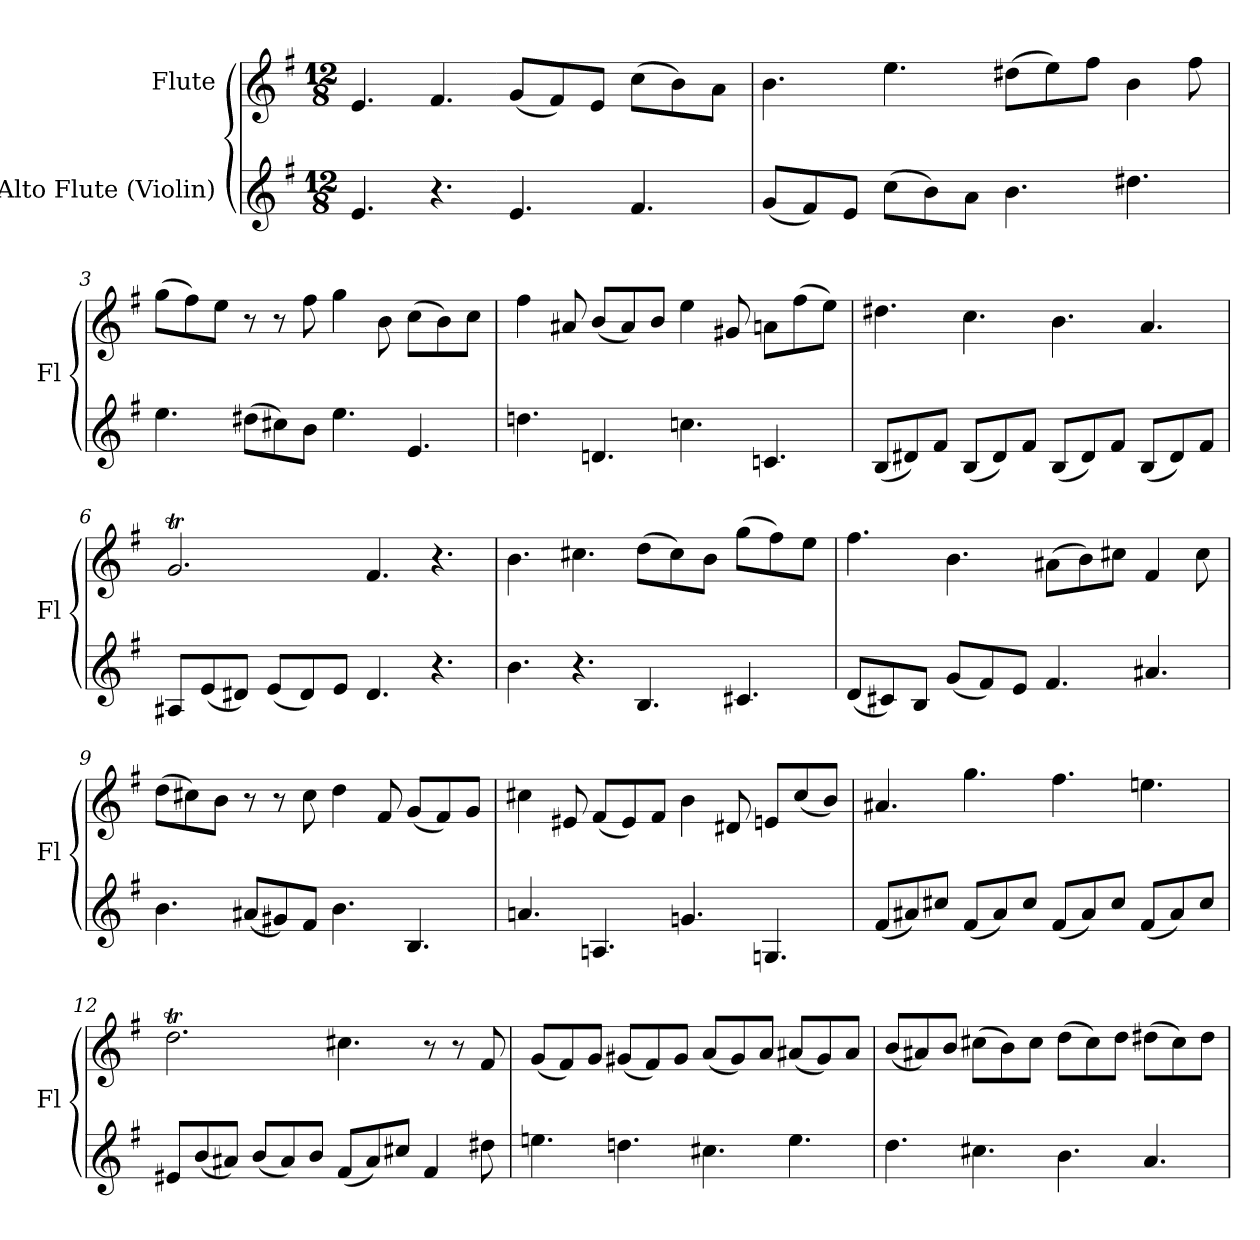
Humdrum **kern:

**kern	**kern
*part2	*part1
*staff2	*staff1
*I"Alto Flute  (Violin)	*I"Flute
*I'Fl	*I'Fl
*clefG2	*clefG2
*k[f#]	*k[f#]
*e:	*e:
*M12/8	*M12/8
*MM174	*MM174
=1	=1
4.e/	4.e/
4.r	4.f#/
4.e/	(8g/L
.	8f#/)
.	8e/J
4.f#/	(8cc\L
.	8b\)
.	8a\J
=2	=2
(8g/L	4.b\
8f#/)	.
8e/J	.
(8cc\L	4.ee\
8b\)	.
8a\J	.
4.b\	(8dd#X\L
.	8ee\)
.	8ff#\J
4.dd#X\	4b\
.	8ff#\
!!LO:LB:g=z
=3	=3
4.ee\	(8gg\L
.	8ff#\)
.	8ee\J
(8dd#X\L	8r
8cc#X\)	8r
8b\J	8ff#\
4.ee\	4gg\
.	8b\
4.e/	(8cc\L
.	8b\)
.	8cc\J
=4	=4
4.ddn\	4ff#\
.	8a#X/
4.dn/	(8b/L
.	8a#/)
.	8b/J
4.ccn\	4ee\
.	8g#X/
4.cn/	8an\L
.	(8ff#\
.	8ee\J)
=5	=5
(8B/L	4.dd#X\
8d#X/)	.
8f#/J	.
(8B/L	4.cc\
8d#/)	.
8f#/J	.
(8B/L	4.b\
8d#/)	.
8f#/J	.
(8B/L	4.a/
8d#/)	.
8f#/J	.
!!LO:LB:g=z
=6	=6
8A#X/L	2.gT/
(8e/	.
8d#X/J)	.
(8e/L	.
8d#/)	.
8e/J	.
4.d#/	4.f#/
4.r	4.r
=7	=7
4.b\	4.b\
4.r	4.cc#X\
4.B/	(8dd\L
.	8cc#\)
.	8b\J
4.c#X/	(8gg\L
.	8ff#\)
.	8ee\J
=8	=8
(8d/L	4.ff#\
8c#X/)	.
8B/J	.
(8g/L	4.b\
8f#/)	.
8e/J	.
4.f#/	(8a#X\L
.	8b\)
.	8cc#X\J
4.a#X/	4f#/
.	8cc#\
!!LO:LB:g=z
=9	=9
4.b\	(8dd\L
.	8cc#X\)
.	8b\J
(8a#X/L	8r
8g#X/)	8r
8f#/J	8cc#\
4.b\	4dd\
.	8f#/
4.B/	(8g/L
.	8f#/)
.	8g/J
=10	=10
4.an/	4cc#X\
.	8e#X/
4.An/	(8f#/L
.	8e#/)
.	8f#/J
4.gn/	4b\
.	8d#X/
4.Gn/	8en/L
.	(8cc#/
.	8b/J)
=11	=11
(8f#/L	4.a#X/
8a#X/)	.
8cc#X/J	.
(8f#/L	4.gg\
8a#/)	.
8cc#/J	.
(8f#/L	4.ff#\
8a#/)	.
8cc#/J	.
(8f#/L	4.een\
8a#/)	.
8cc#/J	.
!!LO:PB:g=z
=12	=12
8e#X/L	2.ddT\
(8b/	.
8a#X/J)	.
(8b/L	.
8a#/)	.
8b/J	.
(8f#/L	4.cc#X\
8a#/)	.
8cc#X/J	.
4f#/	8r
.	8r
8dd#X\	8f#/
=13	=13
4.een\	(8g/L
.	8f#/)
.	8g/J
4.ddn\	(8g#X/L
.	8f#/)
.	8g#/J
4.cc#X\	(8a/L
.	8g#/)
.	8a/J
4.ee\	(8a#X/L
.	8g#/)
.	8a#/J
!!LO:LB:g=z
=14	=14
4.dd\	(8b/L
.	8a#X/)
.	8b/J
4.cc#X\	(8cc#X\L
.	8b\)
.	8cc#\J
4.b\	(8dd\L
.	8cc#\)
.	8dd\J
4.a/	(8dd#X\L
.	8cc#\)
.	8dd#\J
=	=
*-	*-
